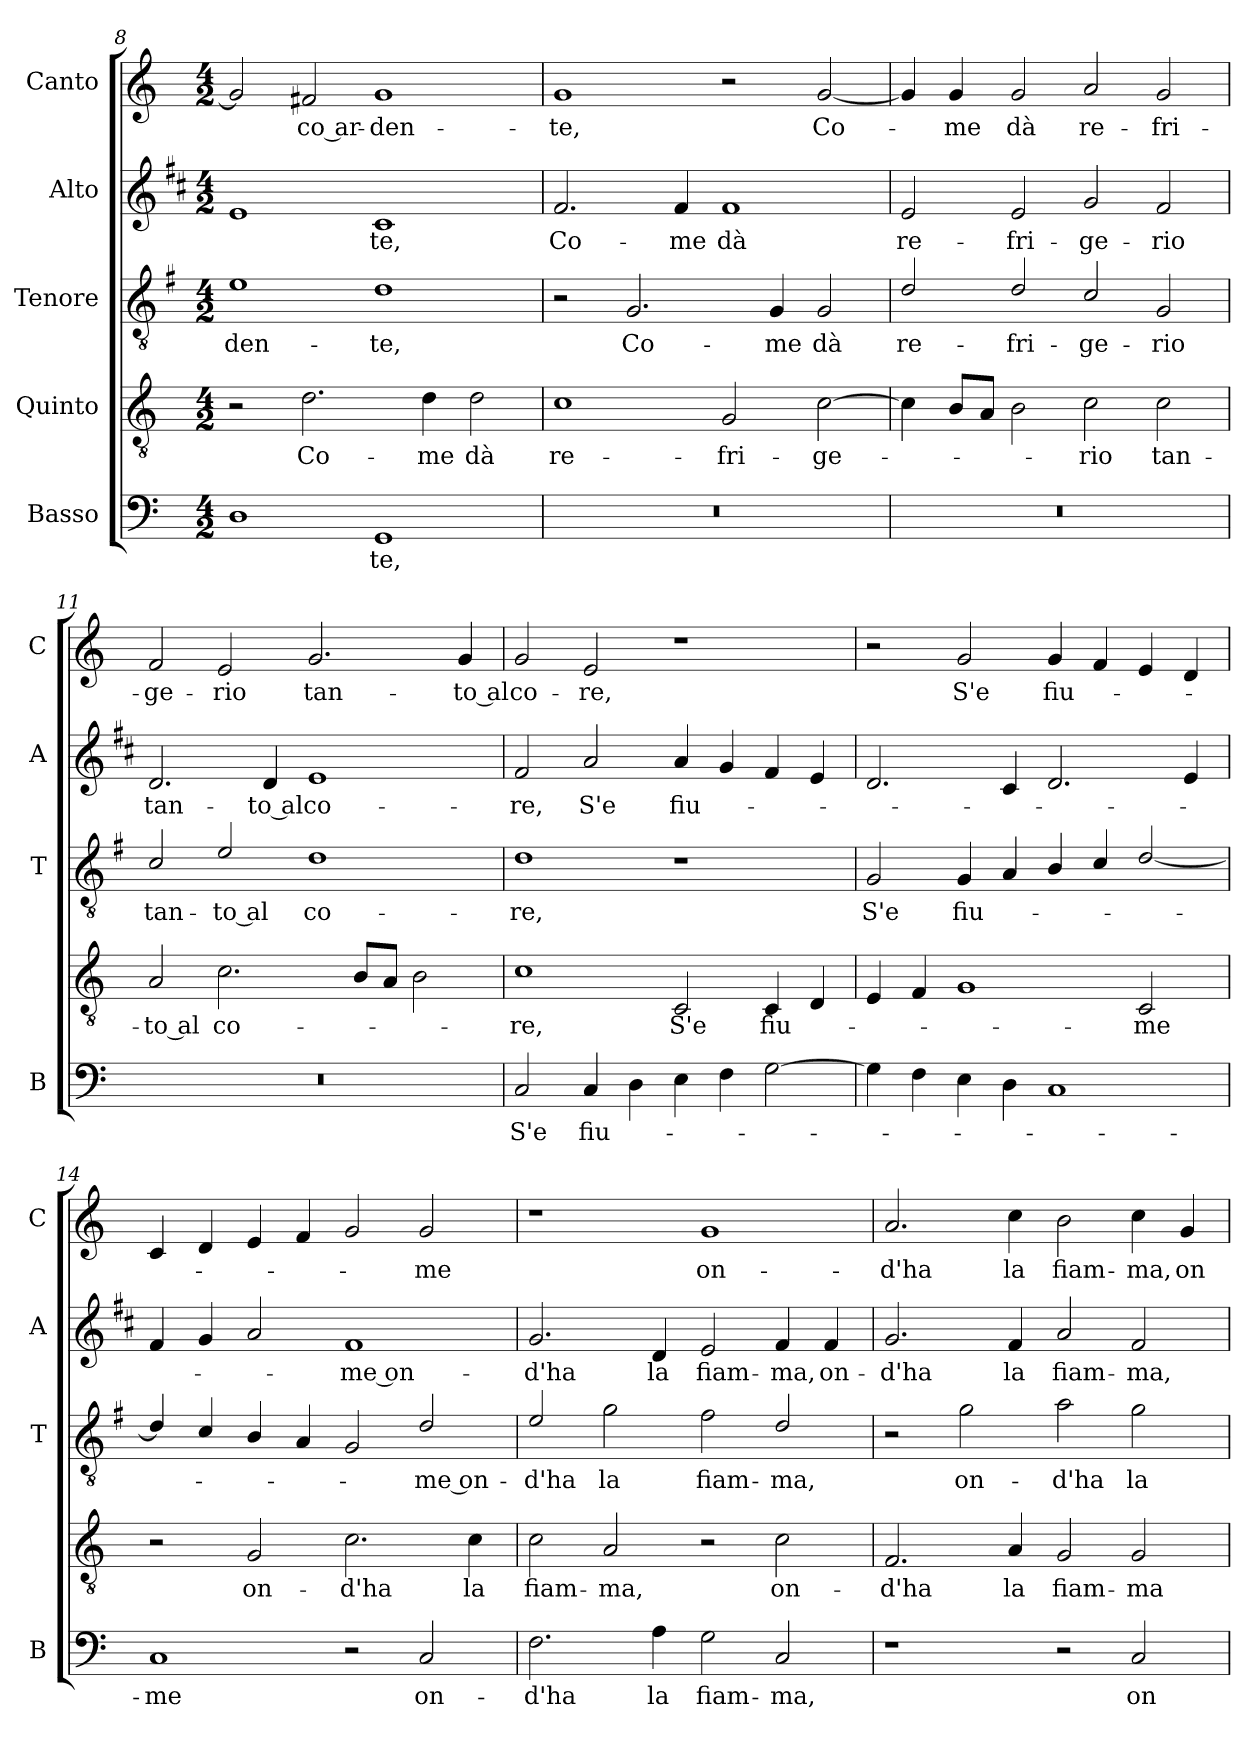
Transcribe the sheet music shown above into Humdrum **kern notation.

**kern	**text	**kern	**text	**kern	**text	**kern	**text	**kern	**text
*part5	*part5	*part4	*part4	*part3	*part3	*part2	*part2	*part1	*part1
*staff5	*staff5	*staff4	*staff4	*staff3	*staff3	*staff2	*staff2	*staff1	*staff1
*I"Basso	*	*I"Quinto	*	*I"Tenore	*	*I"Alto	*	*I"Canto	*
*I'B	*	*	*	*I'T	*	*I'A	*	*I'C	*
*clefF4	*	*clefGv2	*	*clefGv2	*	*clefG2	*	*clefG2	*
*	*	*	*	*ITrd4c7	*	*ITrd1c2	*	*	*
*k[]	*	*k[]	*	*k[]	*	*k[]	*	*k[]	*
*C:	*	*C:	*	*C:	*	*C:	*	*C:	*
*M4/2	*	*M4/2	*	*M4/2	*	*M4/2	*	*M4/2	*
=8	=8	=8	=8	=8	=8	=8	=8	=8	=8
!	!	!	!	!	!LO:LY:b	!	!	!	!
1D	.	2r	.	1A	-den-	1d	.	2g/]	.
!	!	!	!LO:LY:b	!	!	!	!	!	!LO:LY:b
.	.	2.d\	Co-	.	.	.	.	2f#X/	-co ar-
!	!LO:LY:b	!	!	!	!LO:LY:b	!	!LO:LY:b	!	!LO:LY:b
1GG	-te,	.	.	1G	-te,	1B	-te,	1g	-den-
!	!	!	!LO:LY:b	!	!	!	!	!	!
.	.	4d\	-me	.	.	.	.	.	.
!	!	!	!LO:LY:b	!	!	!	!	!	!
.	.	2d\	dà	.	.	.	.	.	.
!!LO:PB:g=z
=9	=9	=9	=9	=9	=9	=9	=9	=9	=9
!	!	!	!LO:LY:b	!	!	!	!LO:LY:b	!	!LO:LY:b
0r	.	1c	re-	2r	.	2.e/	Co-	1g	-te,
!	!	!	!	!	!LO:LY:b	!	!	!	!
.	.	.	.	2.C/	Co-	.	.	.	.
!	!	!	!	!	!	!	!LO:LY:b	!	!
.	.	.	.	.	.	4e/	-me	.	.
!	!	!	!LO:LY:b	!	!	!	!LO:LY:b	!	!
.	.	2G/	-fri-	.	.	1e	dà	2r	.
!	!	!	!	!	!LO:LY:b	!	!	!	!
.	.	.	.	4C/	-me	.	.	.	.
!	!	!	!LO:LY:b	!	!LO:LY:b	!	!	!	!LO:LY:b
.	.	[2c\	-ge-	2C/	dà	.	.	[2g/	Co-
=10	=10	=10	=10	=10	=10	=10	=10	=10	=10
!	!	!	!	!	!LO:LY:b	!	!LO:LY:b	!	!
0r	.	4c\]	.	2G/	re-	2d/	re-	4g/]	.
!	!	!	!	!	!	!	!	!	!LO:LY:b
.	.	8B/L	.	.	.	.	.	4g/	-me
.	.	8A/J	.	.	.	.	.	.	.
!	!	!	!	!	!LO:LY:b	!	!LO:LY:b	!	!LO:LY:b
.	.	2B\	.	2G/	-fri-	2d/	-fri-	2g/	dà
!	!	!	!LO:LY:b	!	!LO:LY:b	!	!LO:LY:b	!	!LO:LY:b
.	.	2c\	-rio	2F/	-ge-	2f/	-ge-	2a/	re-
!	!	!	!LO:LY:b	!	!LO:LY:b	!	!LO:LY:b	!	!LO:LY:b
.	.	2c\	tan-	2C/	-rio	2e/	-rio	2g/	-fri-
=11	=11	=11	=11	=11	=11	=11	=11	=11	=11
!	!	!	!LO:LY:b	!	!LO:LY:b	!	!LO:LY:b	!	!LO:LY:b
0r	.	2A/	-to al	2F/	tan-	2.c/	tan-	2f/	-ge-
!	!	!	!LO:LY:b	!	!LO:LY:b	!	!	!	!LO:LY:b
.	.	2.c\	co-	2A/	-to al	.	.	2e/	-rio
!	!	!	!	!	!	!	!LO:LY:b	!	!
.	.	.	.	.	.	4c/	-to al	.	.
!	!	!	!	!	!LO:LY:b	!	!LO:LY:b	!	!LO:LY:b
.	.	.	.	1G	co-	1d	co-	2.g/	tan-
.	.	8B/L	.	.	.	.	.	.	.
.	.	8A/J	.	.	.	.	.	.	.
.	.	2B\	.	.	.	.	.	.	.
!	!	!	!	!	!	!	!	!	!LO:LY:b
.	.	.	.	.	.	.	.	4g/	-to al
=12	=12	=12	=12	=12	=12	=12	=12	=12	=12
!	!LO:LY:b	!	!LO:LY:b	!	!LO:LY:b	!	!LO:LY:b	!	!LO:LY:b
2C/	S'e	1c	-re,	1G	-re,	2e/	-re,	2g/	co-
!	!LO:LY:b	!	!	!	!	!	!LO:LY:b	!	!LO:LY:b
4C/	fiu-	.	.	.	.	2g/	S'e	2e/	-re,
4D\	.	.	.	.	.	.	.	.	.
!	!	!	!LO:LY:b	!	!	!	!LO:LY:b	!	!
4E\	.	2C/	S'e	1r	.	4g/	fiu-	1r	.
4F\	.	.	.	.	.	4f/	.	.	.
!	!	!	!LO:LY:b	!	!	!	!	!	!
[2G\	.	4C/	fiu-	.	.	4e/	.	.	.
.	.	4D/	.	.	.	4d/	.	.	.
!!LO:LB:g=z
=13	=13	=13	=13	=13	=13	=13	=13	=13	=13
!	!	!	!	!	!LO:LY:b	!	!	!	!
4G\]	.	4E/	.	2C/	S'e	2.c/	.	2r	.
4F\	.	4F/	.	.	.	.	.	.	.
!	!	!	!	!	!LO:LY:b	!	!	!	!LO:LY:b
4E\	.	1G	.	4C/	fiu-	.	.	2g/	S'e
4D\	.	.	.	4D/	.	4B/	.	.	.
!	!	!	!	!	!	!	!	!	!LO:LY:b
1C	.	.	.	4E/	.	2.c/	.	4g/	fiu-
.	.	.	.	4F/	.	.	.	4f/	.
!	!	!	!LO:LY:b	!	!	!	!	!	!
.	.	2C/	-me	[2G/	.	.	.	4e/	.
.	.	.	.	.	.	4d/	.	4d/	.
=14	=14	=14	=14	=14	=14	=14	=14	=14	=14
!	!LO:LY:b	!	!	!	!	!	!	!	!
1C	-me	2r	.	4G/]	.	4e/	.	4c/	.
.	.	.	.	4F/	.	4f/	.	4d/	.
!	!	!	!LO:LY:b	!	!	!	!	!	!
.	.	2G/	on-	4E/	.	2g/	.	4e/	.
.	.	.	.	4D/	.	.	.	4f/	.
!	!	!	!LO:LY:b	!	!	!	!LO:LY:b	!	!
2r	.	2.c\	-d'ha	2C/	.	1e	-me on-	2g/	.
!	!LO:LY:b	!	!	!	!LO:LY:b	!	!	!	!LO:LY:b
2C/	on-	.	.	2G/	-me on-	.	.	2g/	-me
!	!	!	!LO:LY:b	!	!	!	!	!	!
.	.	4c\	la	.	.	.	.	.	.
=15	=15	=15	=15	=15	=15	=15	=15	=15	=15
!	!LO:LY:b	!	!LO:LY:b	!	!LO:LY:b	!	!LO:LY:b	!	!
2.F\	-d'ha	2c\	fiam-	2A/	-d'ha	2.f/	-d'ha	1r	.
!	!	!	!LO:LY:b	!	!LO:LY:b	!	!	!	!
.	.	2A/	-ma,	2c\	la	.	.	.	.
!	!LO:LY:b	!	!	!	!	!	!LO:LY:b	!	!
4A\	la	.	.	.	.	4c/	la	.	.
!	!LO:LY:b	!	!	!	!LO:LY:b	!	!LO:LY:b	!	!LO:LY:b
2G\	fiam-	2r	.	2B\	fiam-	2d/	fiam-	1g	on-
!	!LO:LY:b	!	!LO:LY:b	!	!LO:LY:b	!	!LO:LY:b	!	!
2C/	-ma,	2c\	on-	2G/	-ma,	4e/	-ma,	.	.
!	!	!	!	!	!	!	!LO:LY:b	!	!
.	.	.	.	.	.	4e/	on-	.	.
=16	=16	=16	=16	=16	=16	=16	=16	=16	=16
!	!	!	!LO:LY:b	!	!	!	!LO:LY:b	!	!LO:LY:b
1r	.	2.F/	-d'ha	2r	.	2.f/	-d'ha	2.a/	-d'ha
!	!	!	!	!	!LO:LY:b	!	!	!	!
.	.	.	.	2c\	on-	.	.	.	.
!	!	!	!LO:LY:b	!	!	!	!LO:LY:b	!	!LO:LY:b
.	.	4A/	la	.	.	4e/	la	4cc\	la
!	!	!	!LO:LY:b	!	!LO:LY:b	!	!LO:LY:b	!	!LO:LY:b
2r	.	2G/	fiam-	2d\	-d'ha	2g/	fiam-	2b\	fiam-
!	!LO:LY:b	!	!LO:LY:b	!	!LO:LY:b	!	!LO:LY:b	!	!LO:LY:b
2C/	on-	2G/	-ma	2c\	la	2e/	-ma,	4cc\	-ma,
!	!	!	!	!	!	!	!	!	!LO:LY:b
.	.	.	.	.	.	.	.	4g/	on-
=	=	=	=	=	=	=	=	=	=
*-	*-	*-	*-	*-	*-	*-	*-	*-	*-
